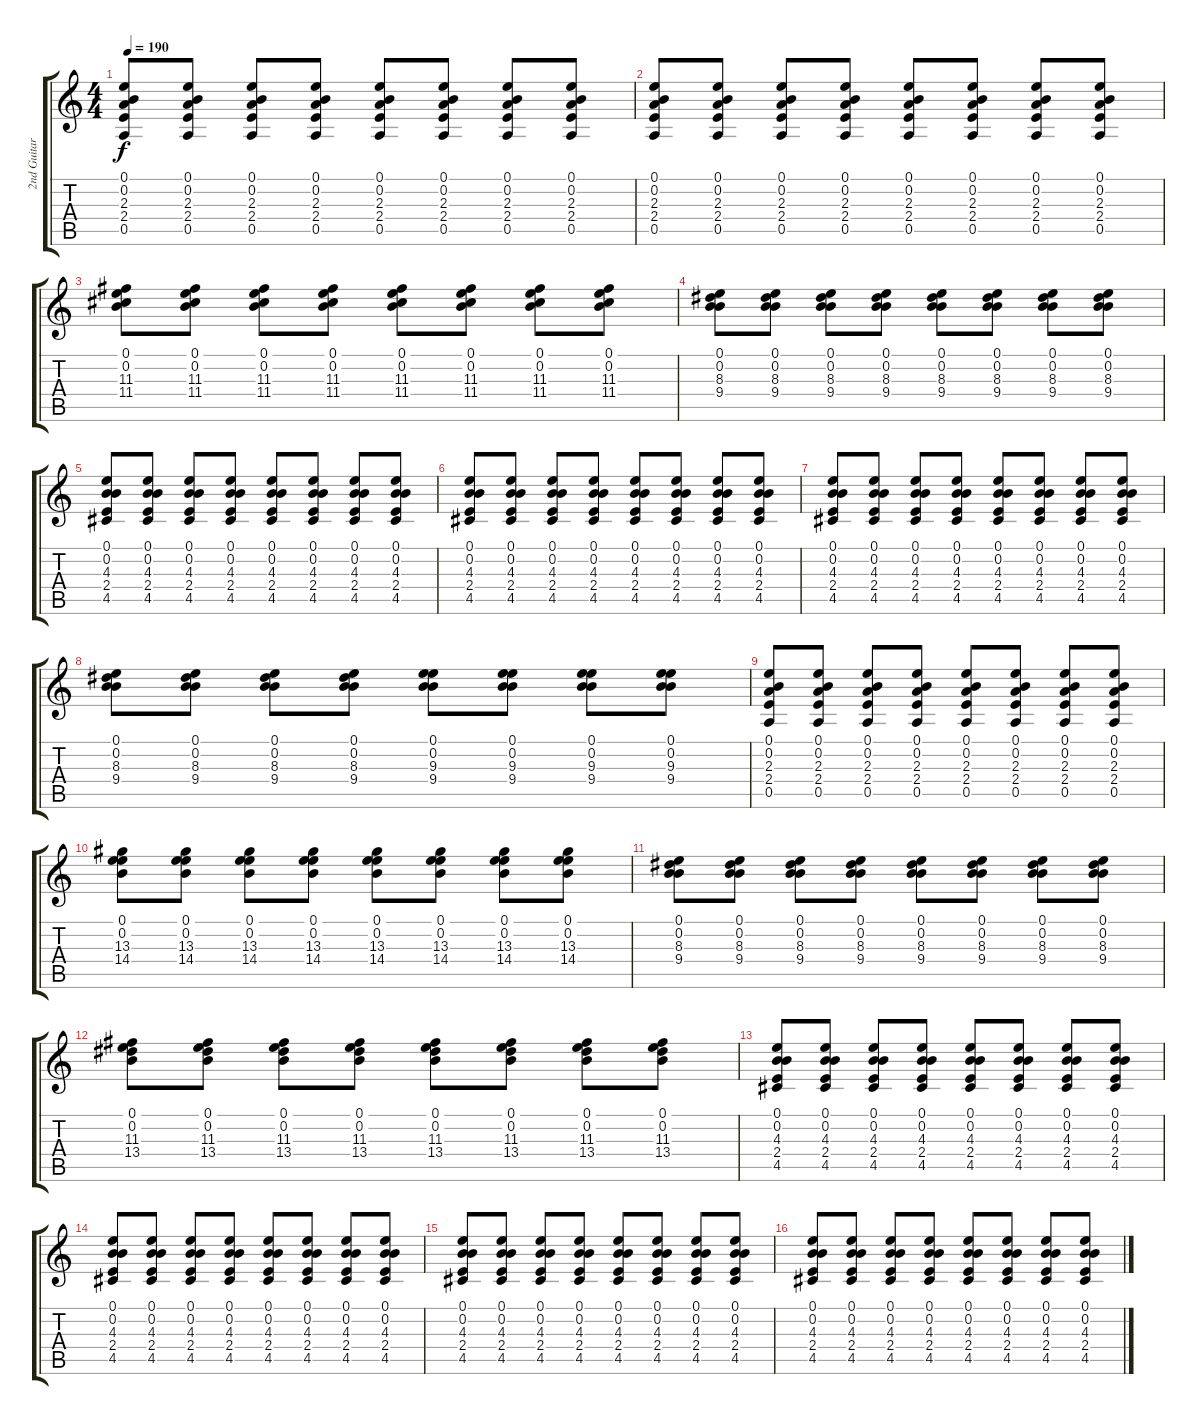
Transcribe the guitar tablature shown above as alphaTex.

\track ("2nd Guitar" "2nd Guitar") {instrument distortionguitar}
\staff {score tabs}
\tuning (E4 B3 G3 D3 A2 E2) {hide}
\ts (4 4)
\tempo 190
\clef g2
\ks c
(0.1 0.2 2.3 2.4 0.5).8{dy f} (0.1 0.2 2.3 2.4 0.5).8 (0.1 0.2 2.3 2.4 0.5).8 (0.1 0.2 2.3 2.4 0.5).8 (0.1 0.2 2.3 2.4 0.5).8 (0.1 0.2 2.3 2.4 0.5).8 (0.1 0.2 2.3 2.4 0.5).8 (0.1 0.2 2.3 2.4 0.5).8 |
(0.1 0.2 2.3 2.4 0.5).8 (0.1 0.2 2.3 2.4 0.5).8 (0.1 0.2 2.3 2.4 0.5).8 (0.1 0.2 2.3 2.4 0.5).8 (0.1 0.2 2.3 2.4 0.5).8 (0.1 0.2 2.3 2.4 0.5).8 (0.1 0.2 2.3 2.4 0.5).8 (0.1 0.2 2.3 2.4 0.5).8 |
(0.1 0.2 11.3 11.4).8 (0.1 0.2 11.3 11.4).8 (0.1 0.2 11.3 11.4).8 (0.1 0.2 11.3 11.4).8 (0.1 0.2 11.3 11.4).8 (0.1 0.2 11.3 11.4).8 (0.1 0.2 11.3 11.4).8 (0.1 0.2 11.3 11.4).8 |
(0.1 0.2 8.3 9.4).8 (0.1 0.2 8.3 9.4).8 (0.1 0.2 8.3 9.4).8 (0.1 0.2 8.3 9.4).8 (0.1 0.2 8.3 9.4).8 (0.1 0.2 8.3 9.4).8 (0.1 0.2 8.3 9.4).8 (0.1 0.2 8.3 9.4).8 |
(0.1 0.2 4.3 2.4 4.5).8 (0.1 0.2 4.3 2.4 4.5).8 (0.1 0.2 4.3 2.4 4.5).8 (0.1 0.2 4.3 2.4 4.5).8 (0.1 0.2 4.3 2.4 4.5).8 (0.1 0.2 4.3 2.4 4.5).8 (0.1 0.2 4.3 2.4 4.5).8 (0.1 0.2 4.3 2.4 4.5).8 |
(0.1 0.2 4.3 2.4 4.5).8 (0.1 0.2 4.3 2.4 4.5).8 (0.1 0.2 4.3 2.4 4.5).8 (0.1 0.2 4.3 2.4 4.5).8 (0.1 0.2 4.3 2.4 4.5).8 (0.1 0.2 4.3 2.4 4.5).8 (0.1 0.2 4.3 2.4 4.5).8 (0.1 0.2 4.3 2.4 4.5).8 |
(0.1 0.2 4.3 2.4 4.5).8 (0.1 0.2 4.3 2.4 4.5).8 (0.1 0.2 4.3 2.4 4.5).8 (0.1 0.2 4.3 2.4 4.5).8 (0.1 0.2 4.3 2.4 4.5).8 (0.1 0.2 4.3 2.4 4.5).8 (0.1 0.2 4.3 2.4 4.5).8 (0.1 0.2 4.3 2.4 4.5).8 |
(0.1 0.2 8.3 9.4).8 (0.1 0.2 8.3 9.4).8 (0.1 0.2 8.3 9.4).8 (0.1 0.2 8.3 9.4).8 (0.1 0.2 9.3 9.4).8 (0.1 0.2 9.3 9.4).8 (0.1 0.2 9.3 9.4).8 (0.1 0.2 9.3 9.4).8 |
(0.1 0.2 2.3 2.4 0.5).8 (0.1 0.2 2.3 2.4 0.5).8 (0.1 0.2 2.3 2.4 0.5).8 (0.1 0.2 2.3 2.4 0.5).8 (0.1 0.2 2.3 2.4 0.5).8 (0.1 0.2 2.3 2.4 0.5).8 (0.1 0.2 2.3 2.4 0.5).8 (0.1 0.2 2.3 2.4 0.5).8 |
(0.1 0.2 13.3 14.4).8 (0.1 0.2 13.3 14.4).8 (0.1 0.2 13.3 14.4).8 (0.1 0.2 13.3 14.4).8 (0.1 0.2 13.3 14.4).8 (0.1 0.2 13.3 14.4).8 (0.1 0.2 13.3 14.4).8 (0.1 0.2 13.3 14.4).8 |
(0.1 0.2 8.3 9.4).8 (0.1 0.2 8.3 9.4).8 (0.1 0.2 8.3 9.4).8 (0.1 0.2 8.3 9.4).8 (0.1 0.2 8.3 9.4).8 (0.1 0.2 8.3 9.4).8 (0.1 0.2 8.3 9.4).8 (0.1 0.2 8.3 9.4).8 |
(0.1 0.2 11.3 13.4).8 (0.1 0.2 11.3 13.4).8 (0.1 0.2 11.3 13.4).8 (0.1 0.2 11.3 13.4).8 (0.1 0.2 11.3 13.4).8 (0.1 0.2 11.3 13.4).8 (0.1 0.2 11.3 13.4).8 (0.1 0.2 11.3 13.4).8 |
(0.1 0.2 4.3 2.4 4.5).8 (0.1 0.2 4.3 2.4 4.5).8 (0.1 0.2 4.3 2.4 4.5).8 (0.1 0.2 4.3 2.4 4.5).8 (0.1 0.2 4.3 2.4 4.5).8 (0.1 0.2 4.3 2.4 4.5).8 (0.1 0.2 4.3 2.4 4.5).8 (0.1 0.2 4.3 2.4 4.5).8 |
(0.1 0.2 4.3 2.4 4.5).8 (0.1 0.2 4.3 2.4 4.5).8 (0.1 0.2 4.3 2.4 4.5).8 (0.1 0.2 4.3 2.4 4.5).8 (0.1 0.2 4.3 2.4 4.5).8 (0.1 0.2 4.3 2.4 4.5).8 (0.1 0.2 4.3 2.4 4.5).8 (0.1 0.2 4.3 2.4 4.5).8 |
(0.1 0.2 4.3 2.4 4.5).8 (0.1 0.2 4.3 2.4 4.5).8 (0.1 0.2 4.3 2.4 4.5).8 (0.1 0.2 4.3 2.4 4.5).8 (0.1 0.2 4.3 2.4 4.5).8 (0.1 0.2 4.3 2.4 4.5).8 (0.1 0.2 4.3 2.4 4.5).8 (0.1 0.2 4.3 2.4 4.5).8 |
(0.1 0.2 4.3 2.4 4.5).8 (0.1 0.2 4.3 2.4 4.5).8 (0.1 0.2 4.3 2.4 4.5).8 (0.1 0.2 4.3 2.4 4.5).8 (0.1 0.2 4.3 2.4 4.5).8 (0.1 0.2 4.3 2.4 4.5).8 (0.1 0.2 4.3 2.4 4.5).8 (0.1 0.2 4.3 2.4 4.5).8
